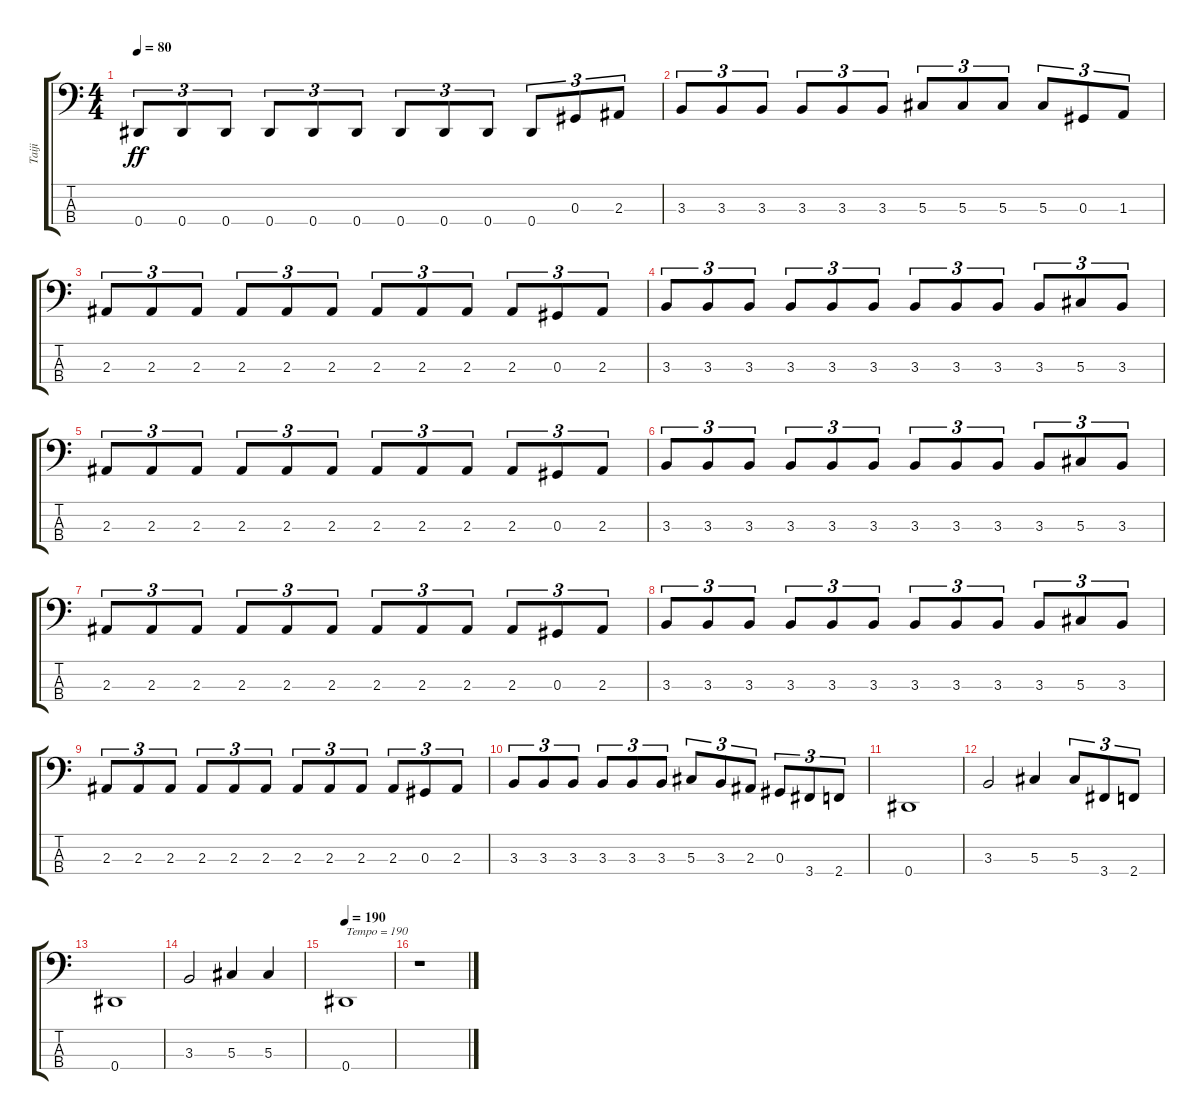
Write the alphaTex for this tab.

\track ("Taiji" "Taiji") {instrument electricbassfinger}
\staff {score tabs}
\tuning (Gb2 Db2 Ab1 Eb1) {hide}
\ts (4 4)
\tempo 80
\clef f4
\ks c
0.4.8{tu (3 2) dy ff} 0.4.8{tu (3 2)} 0.4.8{tu (3 2)} 0.4.8{tu (3 2)} 0.4.8{tu (3 2)} 0.4.8{tu (3 2)} 0.4.8{tu (3 2)} 0.4.8{tu (3 2)} 0.4.8{tu (3 2)} 0.4.8{tu (3 2)} 0.3.8{tu (3 2)} 2.3.8{tu (3 2)} |
3.3.8{tu (3 2)} 3.3.8{tu (3 2)} 3.3.8{tu (3 2)} 3.3.8{tu (3 2)} 3.3.8{tu (3 2)} 3.3.8{tu (3 2)} 5.3.8{tu (3 2)} 5.3.8{tu (3 2)} 5.3.8{tu (3 2)} 5.3.8{tu (3 2)} 0.3.8{tu (3 2)} 1.3.8{tu (3 2)} |
2.3.8{tu (3 2)} 2.3.8{tu (3 2)} 2.3.8{tu (3 2)} 2.3.8{tu (3 2)} 2.3.8{tu (3 2)} 2.3.8{tu (3 2)} 2.3.8{tu (3 2)} 2.3.8{tu (3 2)} 2.3.8{tu (3 2)} 2.3.8{tu (3 2)} 0.3.8{tu (3 2)} 2.3.8{tu (3 2)} |
3.3.8{tu (3 2)} 3.3.8{tu (3 2)} 3.3.8{tu (3 2)} 3.3.8{tu (3 2)} 3.3.8{tu (3 2)} 3.3.8{tu (3 2)} 3.3.8{tu (3 2)} 3.3.8{tu (3 2)} 3.3.8{tu (3 2)} 3.3.8{tu (3 2)} 5.3.8{tu (3 2)} 3.3.8{tu (3 2)} |
2.3.8{tu (3 2)} 2.3.8{tu (3 2)} 2.3.8{tu (3 2)} 2.3.8{tu (3 2)} 2.3.8{tu (3 2)} 2.3.8{tu (3 2)} 2.3.8{tu (3 2)} 2.3.8{tu (3 2)} 2.3.8{tu (3 2)} 2.3.8{tu (3 2)} 0.3.8{tu (3 2)} 2.3.8{tu (3 2)} |
3.3.8{tu (3 2)} 3.3.8{tu (3 2)} 3.3.8{tu (3 2)} 3.3.8{tu (3 2)} 3.3.8{tu (3 2)} 3.3.8{tu (3 2)} 3.3.8{tu (3 2)} 3.3.8{tu (3 2)} 3.3.8{tu (3 2)} 3.3.8{tu (3 2)} 5.3.8{tu (3 2)} 3.3.8{tu (3 2)} |
2.3.8{tu (3 2)} 2.3.8{tu (3 2)} 2.3.8{tu (3 2)} 2.3.8{tu (3 2)} 2.3.8{tu (3 2)} 2.3.8{tu (3 2)} 2.3.8{tu (3 2)} 2.3.8{tu (3 2)} 2.3.8{tu (3 2)} 2.3.8{tu (3 2)} 0.3.8{tu (3 2)} 2.3.8{tu (3 2)} |
3.3.8{tu (3 2)} 3.3.8{tu (3 2)} 3.3.8{tu (3 2)} 3.3.8{tu (3 2)} 3.3.8{tu (3 2)} 3.3.8{tu (3 2)} 3.3.8{tu (3 2)} 3.3.8{tu (3 2)} 3.3.8{tu (3 2)} 3.3.8{tu (3 2)} 5.3.8{tu (3 2)} 3.3.8{tu (3 2)} |
2.3.8{tu (3 2)} 2.3.8{tu (3 2)} 2.3.8{tu (3 2)} 2.3.8{tu (3 2)} 2.3.8{tu (3 2)} 2.3.8{tu (3 2)} 2.3.8{tu (3 2)} 2.3.8{tu (3 2)} 2.3.8{tu (3 2)} 2.3.8{tu (3 2)} 0.3.8{tu (3 2)} 2.3.8{tu (3 2)} |
3.3.8{tu (3 2)} 3.3.8{tu (3 2)} 3.3.8{tu (3 2)} 3.3.8{tu (3 2)} 3.3.8{tu (3 2)} 3.3.8{tu (3 2)} 5.3.8{tu (3 2)} 3.3.8{tu (3 2)} 2.3.8{tu (3 2)} 0.3.8{tu (3 2)} 3.4.8{tu (3 2)} 2.4.8{tu (3 2)} |
0.4.1 |
3.3.2 5.3.4 5.3.8{tu (3 2)} 3.4.8{tu (3 2)} 2.4.8{tu (3 2)} |
0.4.1 |
3.3.2 5.3.4 5.3.4 |
\tempo 190
0.4.1{txt "Tempo = 190"} |
r.1
